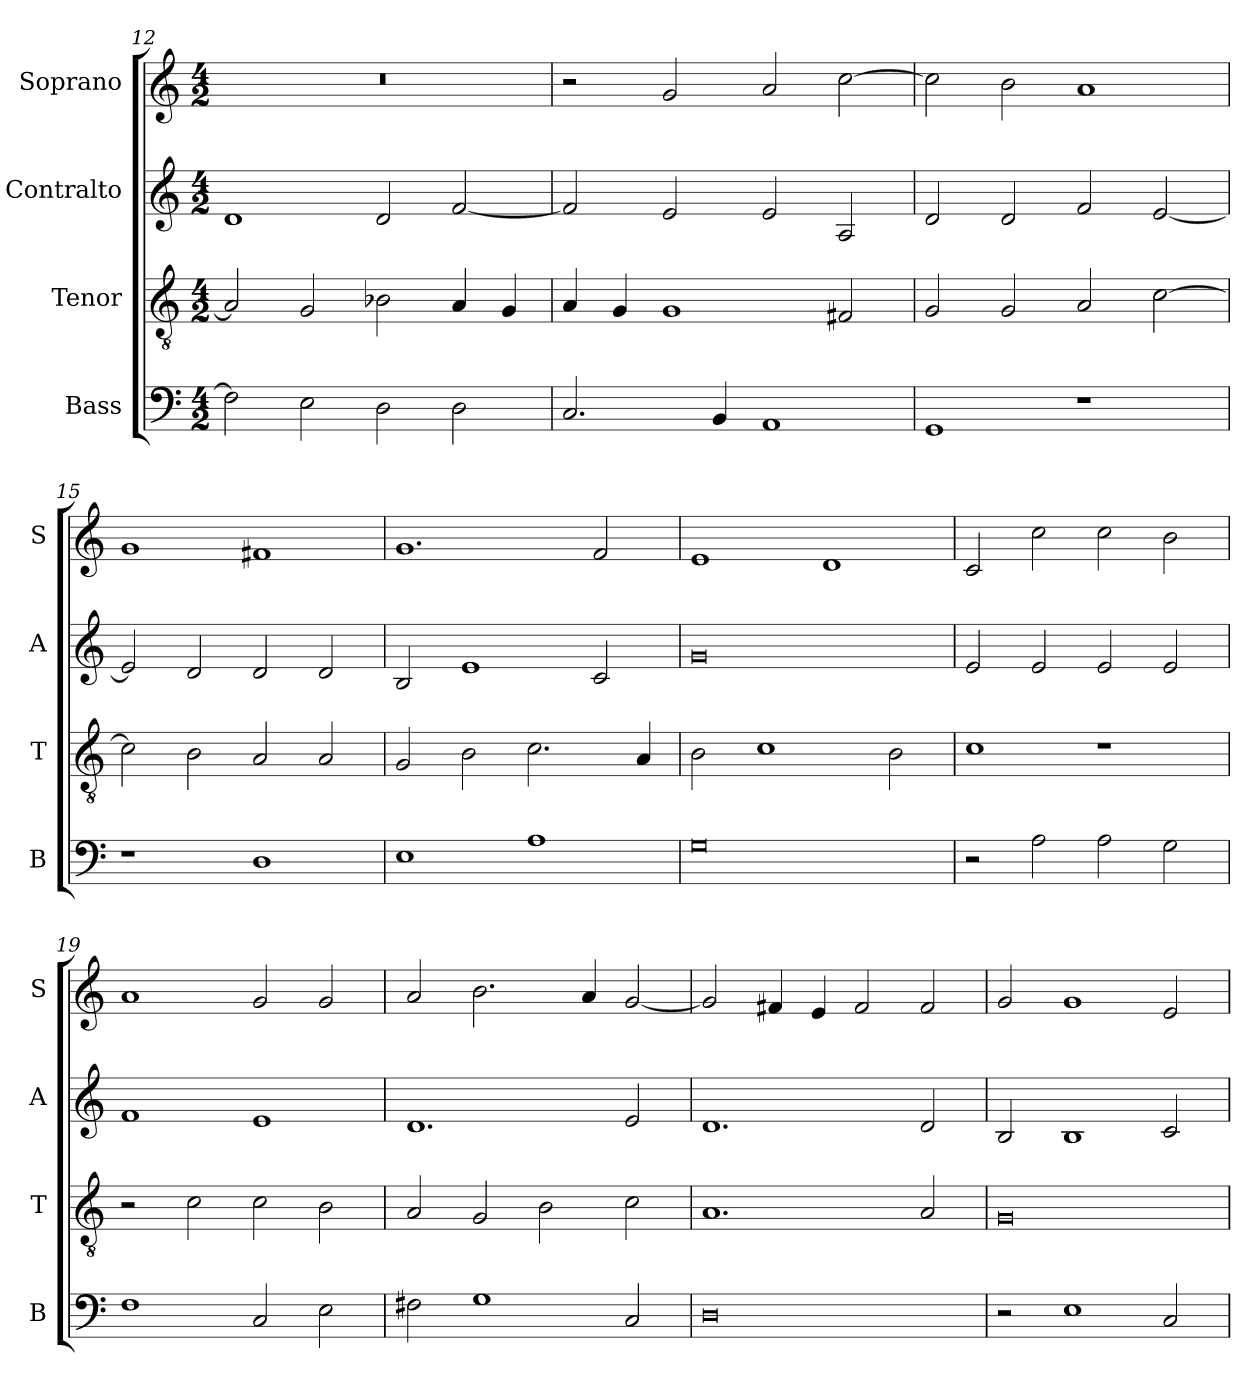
**kern	**kern	**kern	**kern
*part4	*part3	*part2	*part1
*staff4	*staff3	*staff2	*staff1
*I"Bass	*I"Tenor	*I"Contralto	*I"Soprano
*I'B	*I'T	*I'A	*I'S
*clefF4	*clefGv2	*clefG2	*clefG2
*k[]	*k[]	*k[]	*k[]
*E:phr	*E:phr	*E:phr	*E:phr
*M4/2	*M4/2	*M4/2	*M4/2
=12	=12	=12	=12
2F]	2A]	1d	0r
2E	2G	.	.
2D	2B-X	2d	.
2D	4A	[2f	.
.	4G	.	.
=13	=13	=13	=13
2.C	4A	2f]	2r
.	4G	.	.
.	1G	2e	2g
4BB	.	.	.
1AA	.	2e	2a
.	2F#X	2A	[2cc
=14	=14	=14	=14
1GG	2G	2d	2cc]
.	2G	2d	2b
1r	2A	2f	1a
.	[2c	[2e	.
=15	=15	=15	=15
1r	2c]	2e]	1g
.	2B	2d	.
1D	2A	2d	1f#X
.	2A	2d	.
=16	=16	=16	=16
1E	2G	2B	1.g
.	2B	1e	.
1A	2.c	.	.
.	.	2c	2f
.	4A	.	.
=17	=17	=17	=17
0G	2B	0g	1e
.	1c	.	.
.	.	.	1d
.	2B	.	.
=18	=18	=18	=18
2r	1c	2e	2c
2A	.	2e	2cc
2A	1r	2e	2cc
2G	.	2e	2b
=19	=19	=19	=19
1F	2r	1f	1a
.	2c	.	.
2C	2c	1e	2g
2E	2B	.	2g
=20	=20	=20	=20
2F#X	2A	1.d	2a
1G	2G	.	2.b
.	2B	.	.
.	.	.	4a
2C	2c	2e	[2g
=21	=21	=21	=21
0D	1.A	1.d	2g]
.	.	.	4f#X
.	.	.	4e
.	.	.	2f#
.	2A	2d	2f#
=22	=22	=22	=22
2r	0G	2B	2g
1E	.	1B	1g
2C	.	2c	2e
=	=	=	=
*-	*-	*-	*-
